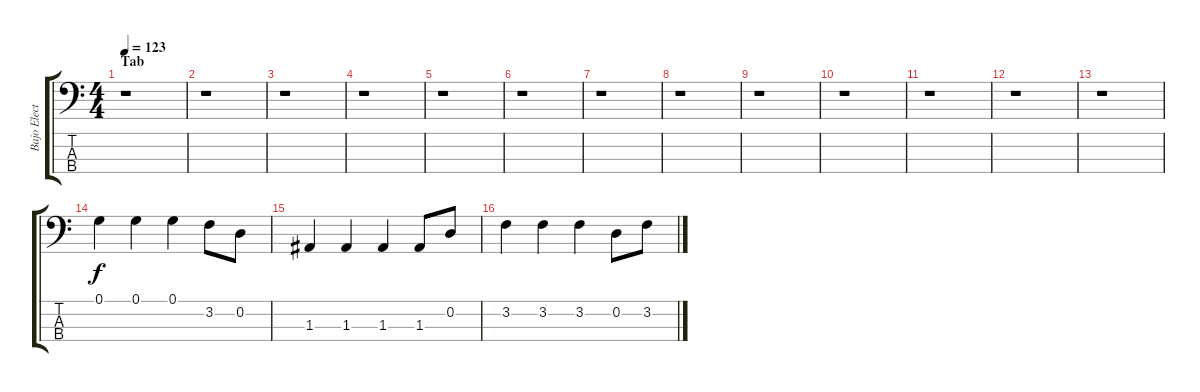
\track ("Bajo Electrico" "Bajo Elect") {instrument electricbasspick}
\staff {score tabs}
\tuning (G2 D2 A1 E1) {hide}
\ts (4 4)
\section ("" "Tab")
\tempo 123
\clef f4
\ks c
r.1{dy f instrument electricbasspick} |
r.1 |
r.1 |
r.1 |
r.1 |
r.1 |
r.1 |
r.1 |
r.1 |
r.1 |
r.1 |
r.1 |
r.1 |
0.1.4 0.1.4 0.1.4 3.2.8 0.2.8 |
1.3.4 1.3.4 1.3.4 1.3.8 0.2.8 |
3.2.4 3.2.4 3.2.4 0.2.8 3.2.8
